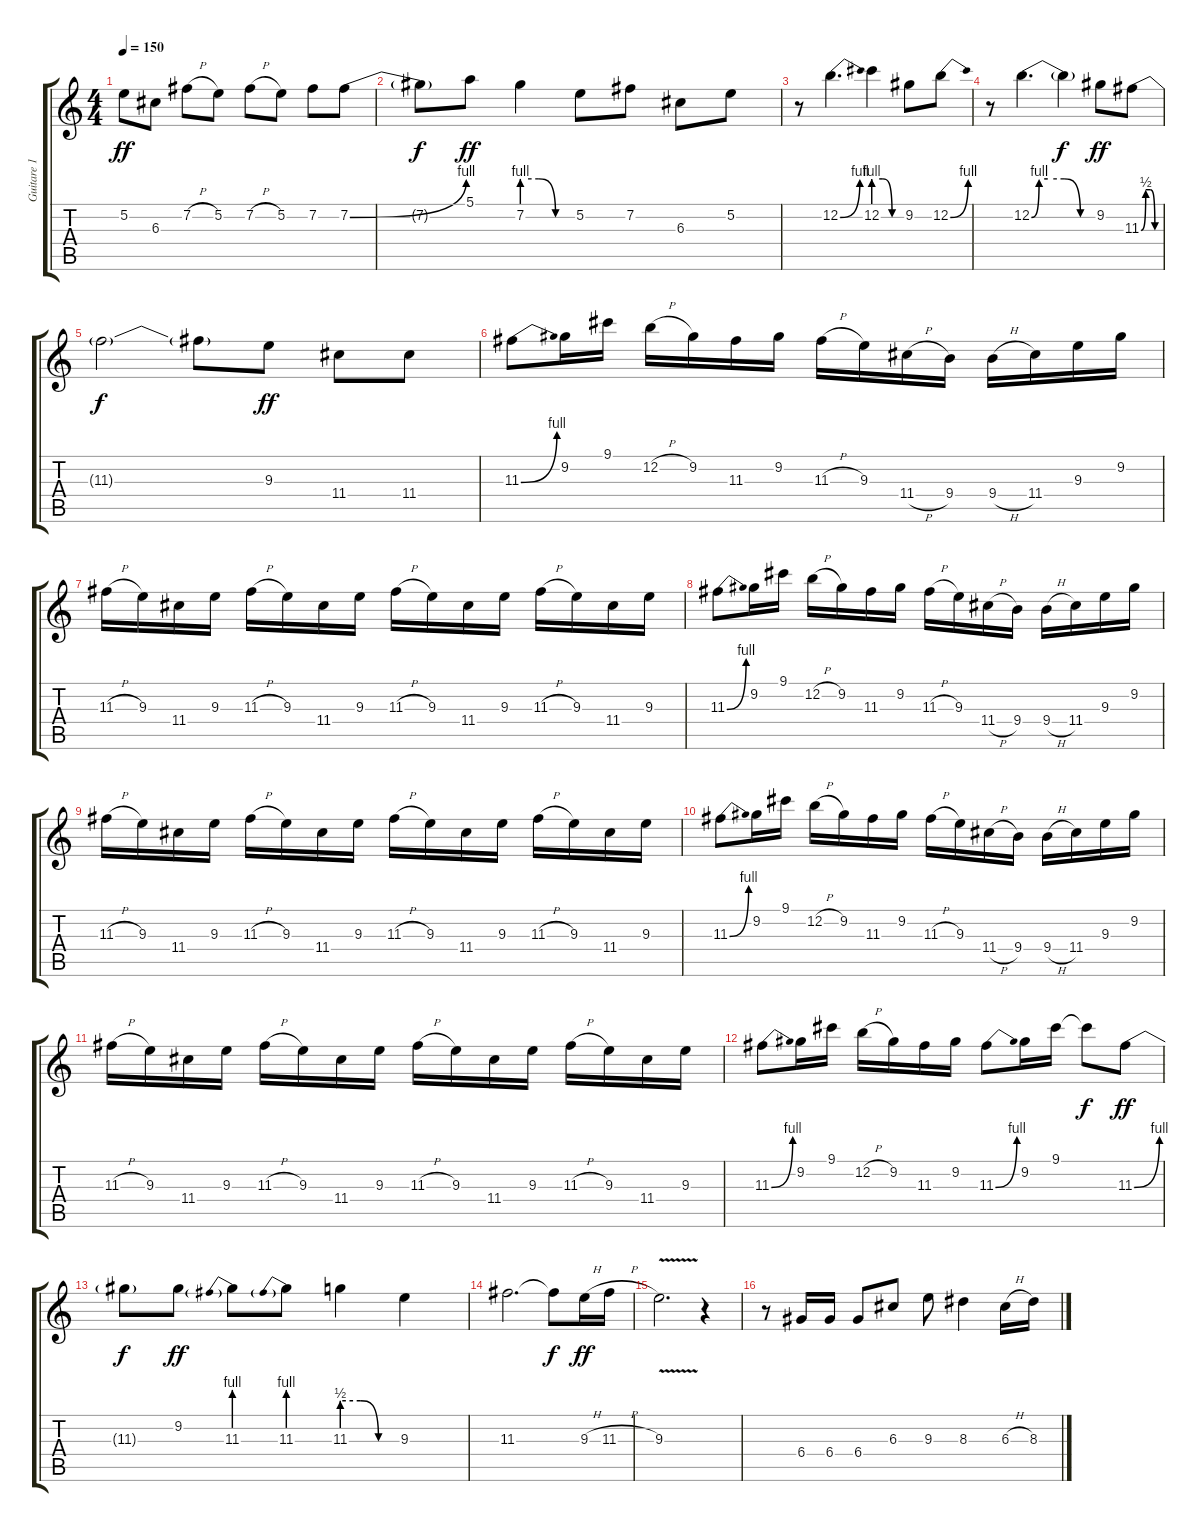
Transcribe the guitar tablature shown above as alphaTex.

\track ("Guitare 1" "Guitare 1") {instrument electricguitarjazz}
\staff {score tabs}
\tuning (E4 B3 G3 D3 A2 E2) {hide}
\ts (4 4)
\tempo 150
\clef g2
\ks c
5.2.8{dy ff} 6.3.8 7.2{h}.8 5.2.8 7.2{h}.8 5.2.8 7.2.8 7.2{be (bend 0 0 60 4)}.8 |
7.2{t}.8{dy f} 5.1.8{dy ff} 7.2{be (custom 0 4 20 4 40 0 60 0)}.4 5.2.8 7.2.8 6.3.8 5.2.8 |
r.8 12.2{be (bend 0 0 60 4)}.4{d} 12.2{be (custom 0 4 20 4 40 0 60 0)}.4 9.2.8 12.2{be (bend 0 0 60 4)}.8 |
r.8 12.2{be (custom 0 0 7 4 15 4 30 4 45 0 60 0)}.4{d} 12.2{t}.4{dy f} 9.2.8{dy ff} 11.3{be (custom 0 0 15 2 30 2 45 0 60 0)}.8 |
11.3{t}.2{dy f} 11.3{t}.8 9.3.8{dy ff} 11.4.8 11.4.8 |
11.3{be (bend 0 0 60 4)}.8 9.2.16 9.1.16 12.2{h}.16 9.2.16 11.3.16 9.2.16 11.3{h}.16 9.3.16 11.4{h}.16 9.4.16 9.4{h}.16 11.4.16 9.3.16 9.2.16 |
11.3{h}.16 9.3.16 11.4.16 9.3.16 11.3{h}.16 9.3.16 11.4.16 9.3.16 11.3{h}.16 9.3.16 11.4.16 9.3.16 11.3{h}.16 9.3.16 11.4.16 9.3.16 |
11.3{be (bend 0 0 60 4)}.8 9.2.16 9.1.16 12.2{h}.16 9.2.16 11.3.16 9.2.16 11.3{h}.16 9.3.16 11.4{h}.16 9.4.16 9.4{h}.16 11.4.16 9.3.16 9.2.16 |
11.3{h}.16 9.3.16 11.4.16 9.3.16 11.3{h}.16 9.3.16 11.4.16 9.3.16 11.3{h}.16 9.3.16 11.4.16 9.3.16 11.3{h}.16 9.3.16 11.4.16 9.3.16 |
11.3{be (bend 0 0 60 4)}.8 9.2.16 9.1.16 12.2{h}.16 9.2.16 11.3.16 9.2.16 11.3{h}.16 9.3.16 11.4{h}.16 9.4.16 9.4{h}.16 11.4.16 9.3.16 9.2.16 |
11.3{h}.16 9.3.16 11.4.16 9.3.16 11.3{h}.16 9.3.16 11.4.16 9.3.16 11.3{h}.16 9.3.16 11.4.16 9.3.16 11.3{h}.16 9.3.16 11.4.16 9.3.16 |
11.3{be (bend 0 0 60 4)}.8 9.2.16 9.1.16 12.2{h}.16 9.2.16 11.3.16 9.2.16 11.3{be (bend 0 0 60 4)}.8 9.2.16 9.1.16 9.1{t}.8{dy f} 11.3{be (bend 0 0 60 4)}.8{dy ff} |
11.3{t}.8{dy f} 9.2.8{dy ff} 11.3{be (prebend 0 4 60 4)}.8 11.3{be (prebend 0 4 60 4)}.8 11.3{be (custom 0 2 20 2 40 0 60 0)}.4 9.3.4 |
11.3.2{d} 11.3{t}.8{dy f} 9.3{h}.16{dy ff} 11.3{h}.16 |
9.3{v}.2{d} r.4 |
r.8 6.4.16 6.4.16 6.4.8 6.3.8 9.3.8 8.3.4 6.3{h}.16 8.3.16
